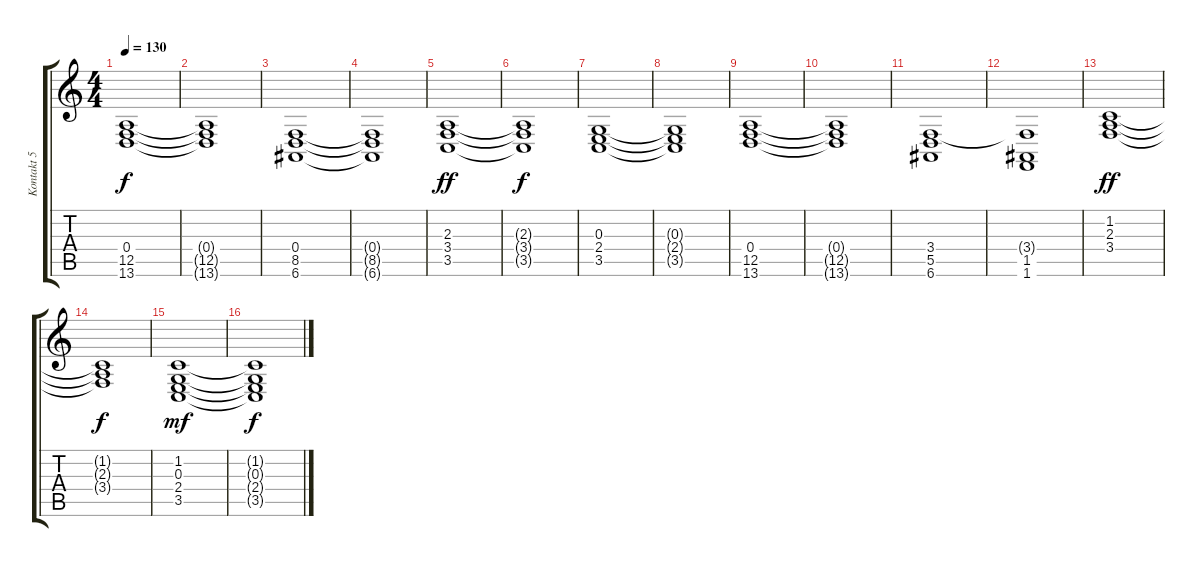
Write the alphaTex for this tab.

\track ("Kontakt 5 #2 (MIDI)" "Kontakt 5 ") {instrument frenchhorn}
\staff {score tabs}
\tuning (E4 B3 G3 D3 A2 E2) {hide}
\ts (4 4)
\tempo 130
\clef g2
\ks c
(0.4 12.5 13.6).1{dy f} |
(0.4{t} 12.5{t} 13.6{t}).1 |
(0.4 8.5 6.6).1 |
(0.4{t} 8.5{t} 6.6{t}).1 |
(2.3 3.4 3.5).1{dy ff} |
(2.3{t} 3.4{t} 3.5{t}).1{dy f} |
(0.3 2.4 3.5).1 |
(0.3{t} 2.4{t} 3.5{t}).1 |
(0.4 12.5 13.6).1 |
(0.4{t} 12.5{t} 13.6{t}).1 |
(3.4 5.5 6.6).1 |
(3.4{t} 1.5 1.6).1 |
(1.2 2.3 3.4).1{dy ff} |
(1.2{t} 2.3{t} 3.4{t}).1{dy f} |
(1.2 0.3 2.4 3.5).1{dy mf} |
(1.2{t} 0.3{t} 2.4{t} 3.5{t}).1{dy f}
